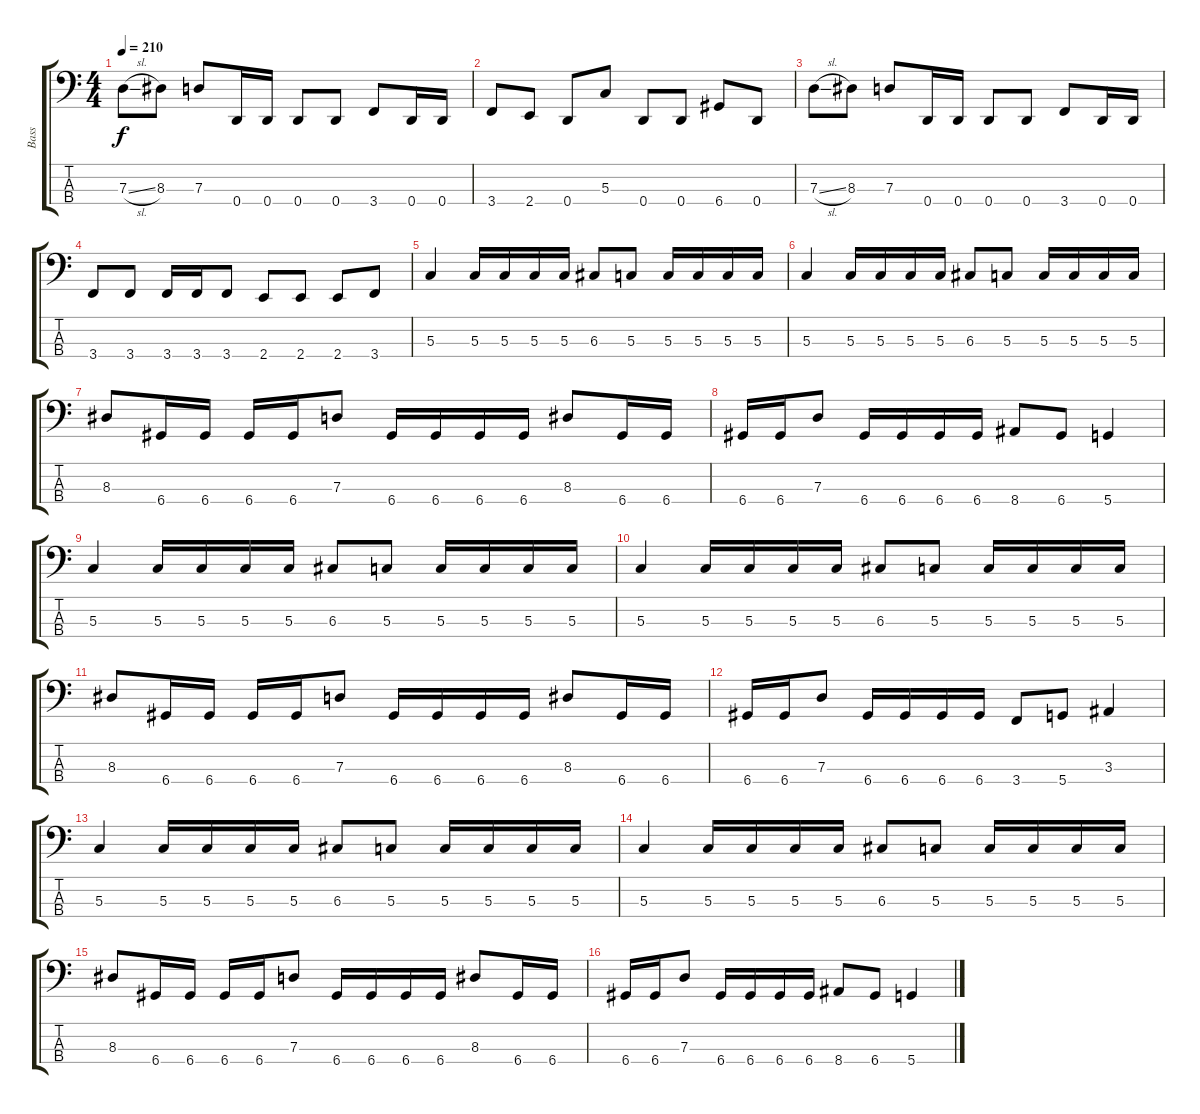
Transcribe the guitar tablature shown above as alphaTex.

\track ("Bass" "Bass") {instrument electricbassfinger}
\staff {score tabs}
\tuning (F2 C2 G1 D1) {hide}
\ts (4 4)
\tempo 210
\clef f4
\ks c
7.3{sl}.8{dy f} 8.3.8 7.3.8 0.4.16 0.4.16 0.4.8 0.4.8 3.4.8 0.4.16 0.4.16 |
3.4.8 2.4.8 0.4.8 5.3.8 0.4.8 0.4.8 6.4.8 0.4.8 |
7.3{sl}.8 8.3.8 7.3.8 0.4.16 0.4.16 0.4.8 0.4.8 3.4.8 0.4.16 0.4.16 |
3.4.8 3.4.8 3.4.16 3.4.16 3.4.8 2.4.8 2.4.8 2.4.8 3.4.8 |
5.3.4 5.3.16 5.3.16 5.3.16 5.3.16 6.3.8 5.3.8 5.3.16 5.3.16 5.3.16 5.3.16 |
5.3.4 5.3.16 5.3.16 5.3.16 5.3.16 6.3.8 5.3.8 5.3.16 5.3.16 5.3.16 5.3.16 |
8.3.8 6.4.16 6.4.16 6.4.16 6.4.16 7.3.8 6.4.16 6.4.16 6.4.16 6.4.16 8.3.8 6.4.16 6.4.16 |
6.4.16 6.4.16 7.3.8 6.4.16 6.4.16 6.4.16 6.4.16 8.4.8 6.4.8 5.4.4 |
5.3.4 5.3.16 5.3.16 5.3.16 5.3.16 6.3.8 5.3.8 5.3.16 5.3.16 5.3.16 5.3.16 |
5.3.4 5.3.16 5.3.16 5.3.16 5.3.16 6.3.8 5.3.8 5.3.16 5.3.16 5.3.16 5.3.16 |
8.3.8 6.4.16 6.4.16 6.4.16 6.4.16 7.3.8 6.4.16 6.4.16 6.4.16 6.4.16 8.3.8 6.4.16 6.4.16 |
6.4.16 6.4.16 7.3.8 6.4.16 6.4.16 6.4.16 6.4.16 3.4.8 5.4.8 3.3.4 |
5.3.4 5.3.16 5.3.16 5.3.16 5.3.16 6.3.8 5.3.8 5.3.16 5.3.16 5.3.16 5.3.16 |
5.3.4 5.3.16 5.3.16 5.3.16 5.3.16 6.3.8 5.3.8 5.3.16 5.3.16 5.3.16 5.3.16 |
8.3.8 6.4.16 6.4.16 6.4.16 6.4.16 7.3.8 6.4.16 6.4.16 6.4.16 6.4.16 8.3.8 6.4.16 6.4.16 |
6.4.16 6.4.16 7.3.8 6.4.16 6.4.16 6.4.16 6.4.16 8.4.8 6.4.8 5.4.4
